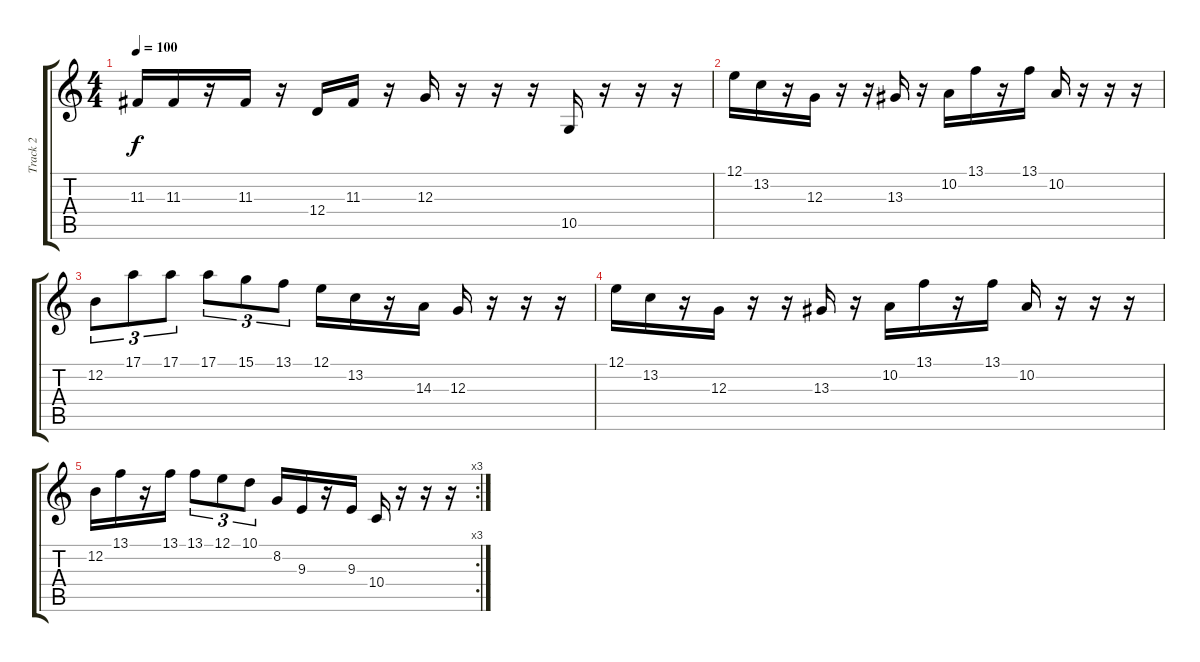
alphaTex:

\track ("Track 2" "Track 2") {instrument lead5charang}
\staff {score tabs}
\tuning (E4 B3 G3 D3 A2 E2) {hide}
\ts (4 4)
\tempo 100
\clef g2
\ks c
11.3.16{dy f} 11.3.16 r.16 11.3.16 r.16 12.4.16 11.3.16 r.16 12.3.16 r.16 r.16 r.16 10.5.16 r.16 r.16 r.16 |
12.1.16 13.2.16 r.16 12.3.16 r.16 r.16 13.3.16 r.16 10.2.16 13.1.16 r.16 13.1.16 10.2.16 r.16 r.16 r.16 |
12.2.8{tu (3 2)} 17.1.8{tu (3 2)} 17.1.8{tu (3 2)} 17.1.8{tu (3 2)} 15.1.8{tu (3 2)} 13.1.8{tu (3 2)} 12.1.16 13.2.16 r.16 14.3.16 12.3.16 r.16 r.16 r.16 |
12.1.16 13.2.16 r.16 12.3.16 r.16 r.16 13.3.16 r.16 10.2.16 13.1.16 r.16 13.1.16 10.2.16 r.16 r.16 r.16 |
\rc 3
12.2.16 13.1.16 r.16 13.1.16 13.1.8{tu (3 2)} 12.1.8{tu (3 2)} 10.1.8{tu (3 2)} 8.2.16 9.3.16 r.16 9.3.16 10.4.16 r.16 r.16 r.16
